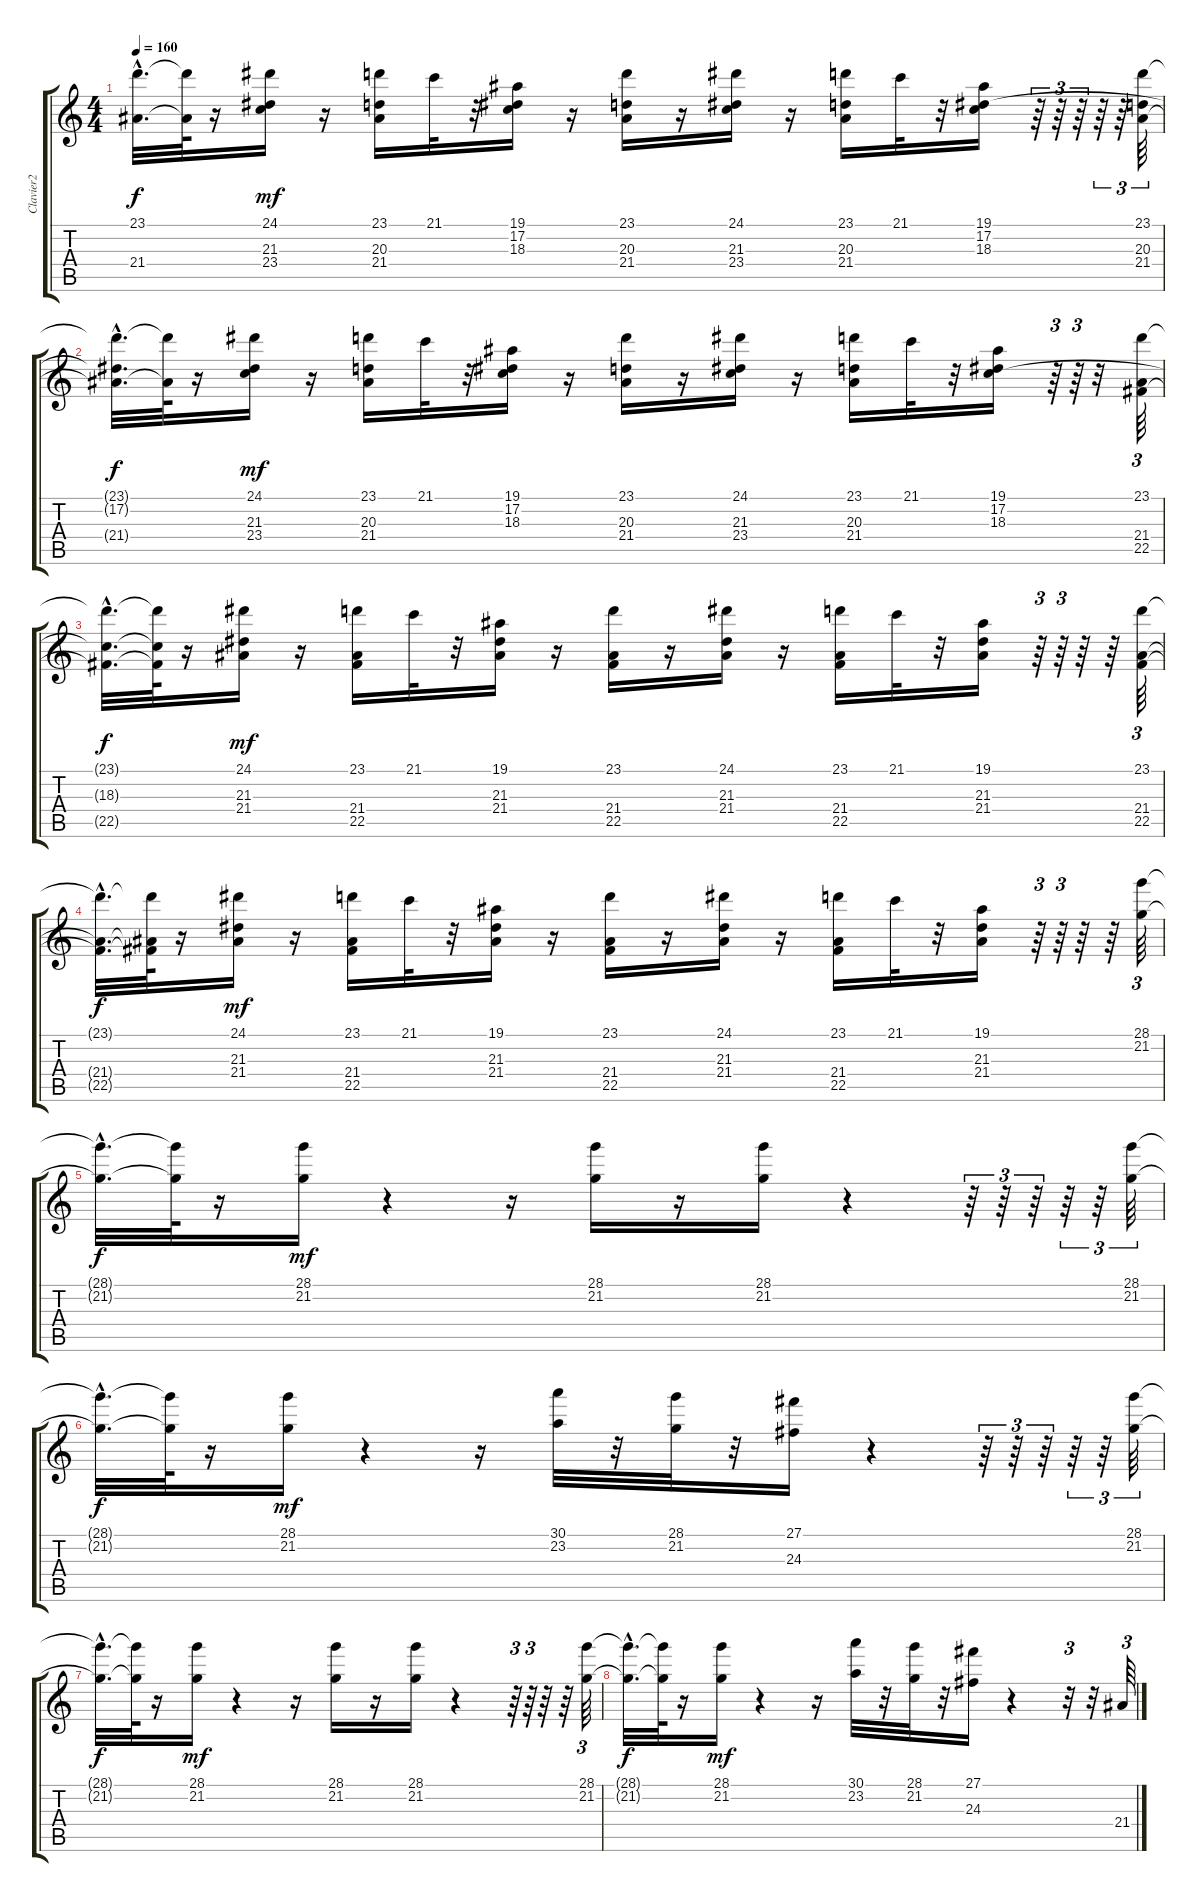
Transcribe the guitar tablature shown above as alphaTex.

\track ("Clavier2" "Clavier2") {instrument stringensemble1}
\staff {score tabs}
\tuning (Eb4 Bb3 Gb3 Db3 Ab2 Eb2) {hide}
\ts (4 4)
\tempo 160
\clef g2
\ks c
(23.1{hac t} 21.4{hac t}).32{d dy f} (23.1{t} 21.4{t}).64 r.16 (24.1 21.3 23.4).16{dy mf} r.16 (23.1 20.3 21.4).16 21.1.32 r.32 (19.1 17.2 18.3).16 r.16 (23.1 20.3 21.4).16 r.16 (24.1 21.3 23.4).16 r.16 (23.1 20.3 21.4).16 21.1.32 r.32 (19.1 17.2 18.3).16 r.64{tu (3 2)} r.64{tu (3 2)} r.64{tu (3 2)} r.64{tu (3 2)} r.64{tu (3 2)} (23.1 20.3 21.4).64{tu (3 2)} |
(23.1{hac t} 17.2{hac t} 21.4{hac t}).32{d dy f} (23.1{t} 21.4{t}).64 r.16 (24.1 21.3 23.4).16{dy mf} r.16 (23.1 20.3 21.4).16 21.1.32 r.32 (19.1 17.2 18.3).16 r.16 (23.1 20.3 21.4).16 r.16 (24.1 21.3 23.4).16 r.16 (23.1 20.3 21.4).16 21.1.32 r.32 (19.1 17.2 18.3).16 r.64{tu (3 2)} r.64{tu (3 2)} r.32 (23.1 21.4 22.5).64{tu (3 2)} |
(23.1{hac t} 18.3{hac t} 22.5{hac t}).32{d dy f} (23.1{t} 18.3{t} 22.5{t}).64 r.16 (24.1 21.3 21.4).16{dy mf} r.16 (23.1 21.4 22.5).16 21.1.32 r.32 (19.1 21.3 21.4).16 r.16 (23.1 21.4 22.5).16 r.16 (24.1 21.3 21.4).16 r.16 (23.1 21.4 22.5).16 21.1.32 r.32 (19.1 21.3 21.4).16 r.64{tu (3 2)} r.64{tu (3 2)} r.64 r.64 (23.1 21.4 22.5).64{tu (3 2)} |
(23.1{hac t} 21.4{hac t} 22.5{hac t}).32{d dy f} (23.1{t} 21.4{t} 22.5{t}).64 r.16 (24.1 21.3 21.4).16{dy mf} r.16 (23.1 21.4 22.5).16 21.1.32 r.32 (19.1 21.3 21.4).16 r.16 (23.1 21.4 22.5).16 r.16 (24.1 21.3 21.4).16 r.16 (23.1 21.4 22.5).16 21.1.32 r.32 (19.1 21.3 21.4).16 r.64{tu (3 2)} r.64{tu (3 2)} r.64 r.64 (28.1 21.2).64{tu (3 2)} |
(28.1{hac t} 21.2{hac t}).32{d dy f} (28.1{t} 21.2{t}).64 r.16 (28.1 21.2).16{dy mf} r.4 r.16 (28.1 21.2).16 r.16 (28.1 21.2).16 r.4 r.64{tu (3 2)} r.64{tu (3 2)} r.64{tu (3 2)} r.64{tu (3 2)} r.64{tu (3 2)} (28.1 21.2).64{tu (3 2)} |
(28.1{hac t} 21.2{hac t}).32{d dy f} (28.1{t} 21.2{t}).64 r.16 (28.1 21.2).16{dy mf} r.4 r.16 (30.1 23.2).32 r.32 (28.1 21.2).32 r.32 (27.1 24.3).16 r.4 r.64{tu (3 2)} r.64{tu (3 2)} r.64{tu (3 2)} r.64{tu (3 2)} r.64{tu (3 2)} (28.1 21.2).64{tu (3 2)} |
(28.1{hac t} 21.2{hac t}).32{d dy f} (28.1{t} 21.2{t}).64 r.16 (28.1 21.2).16{dy mf} r.4 r.16 (28.1 21.2).16 r.16 (28.1 21.2).16 r.4 r.64{tu (3 2)} r.64{tu (3 2)} r.64 r.64 (28.1 21.2).64{tu (3 2)} |
(28.1{hac t} 21.2{hac t}).32{d dy f} (28.1{t} 21.2{t}).64 r.16 (28.1 21.2).16{dy mf} r.4 r.16 (30.1 23.2).32 r.32 (28.1 21.2).32 r.32 (27.1 24.3).16 r.4 r.32{tu (3 2)} r.32 21.4.64{tu (3 2)}
